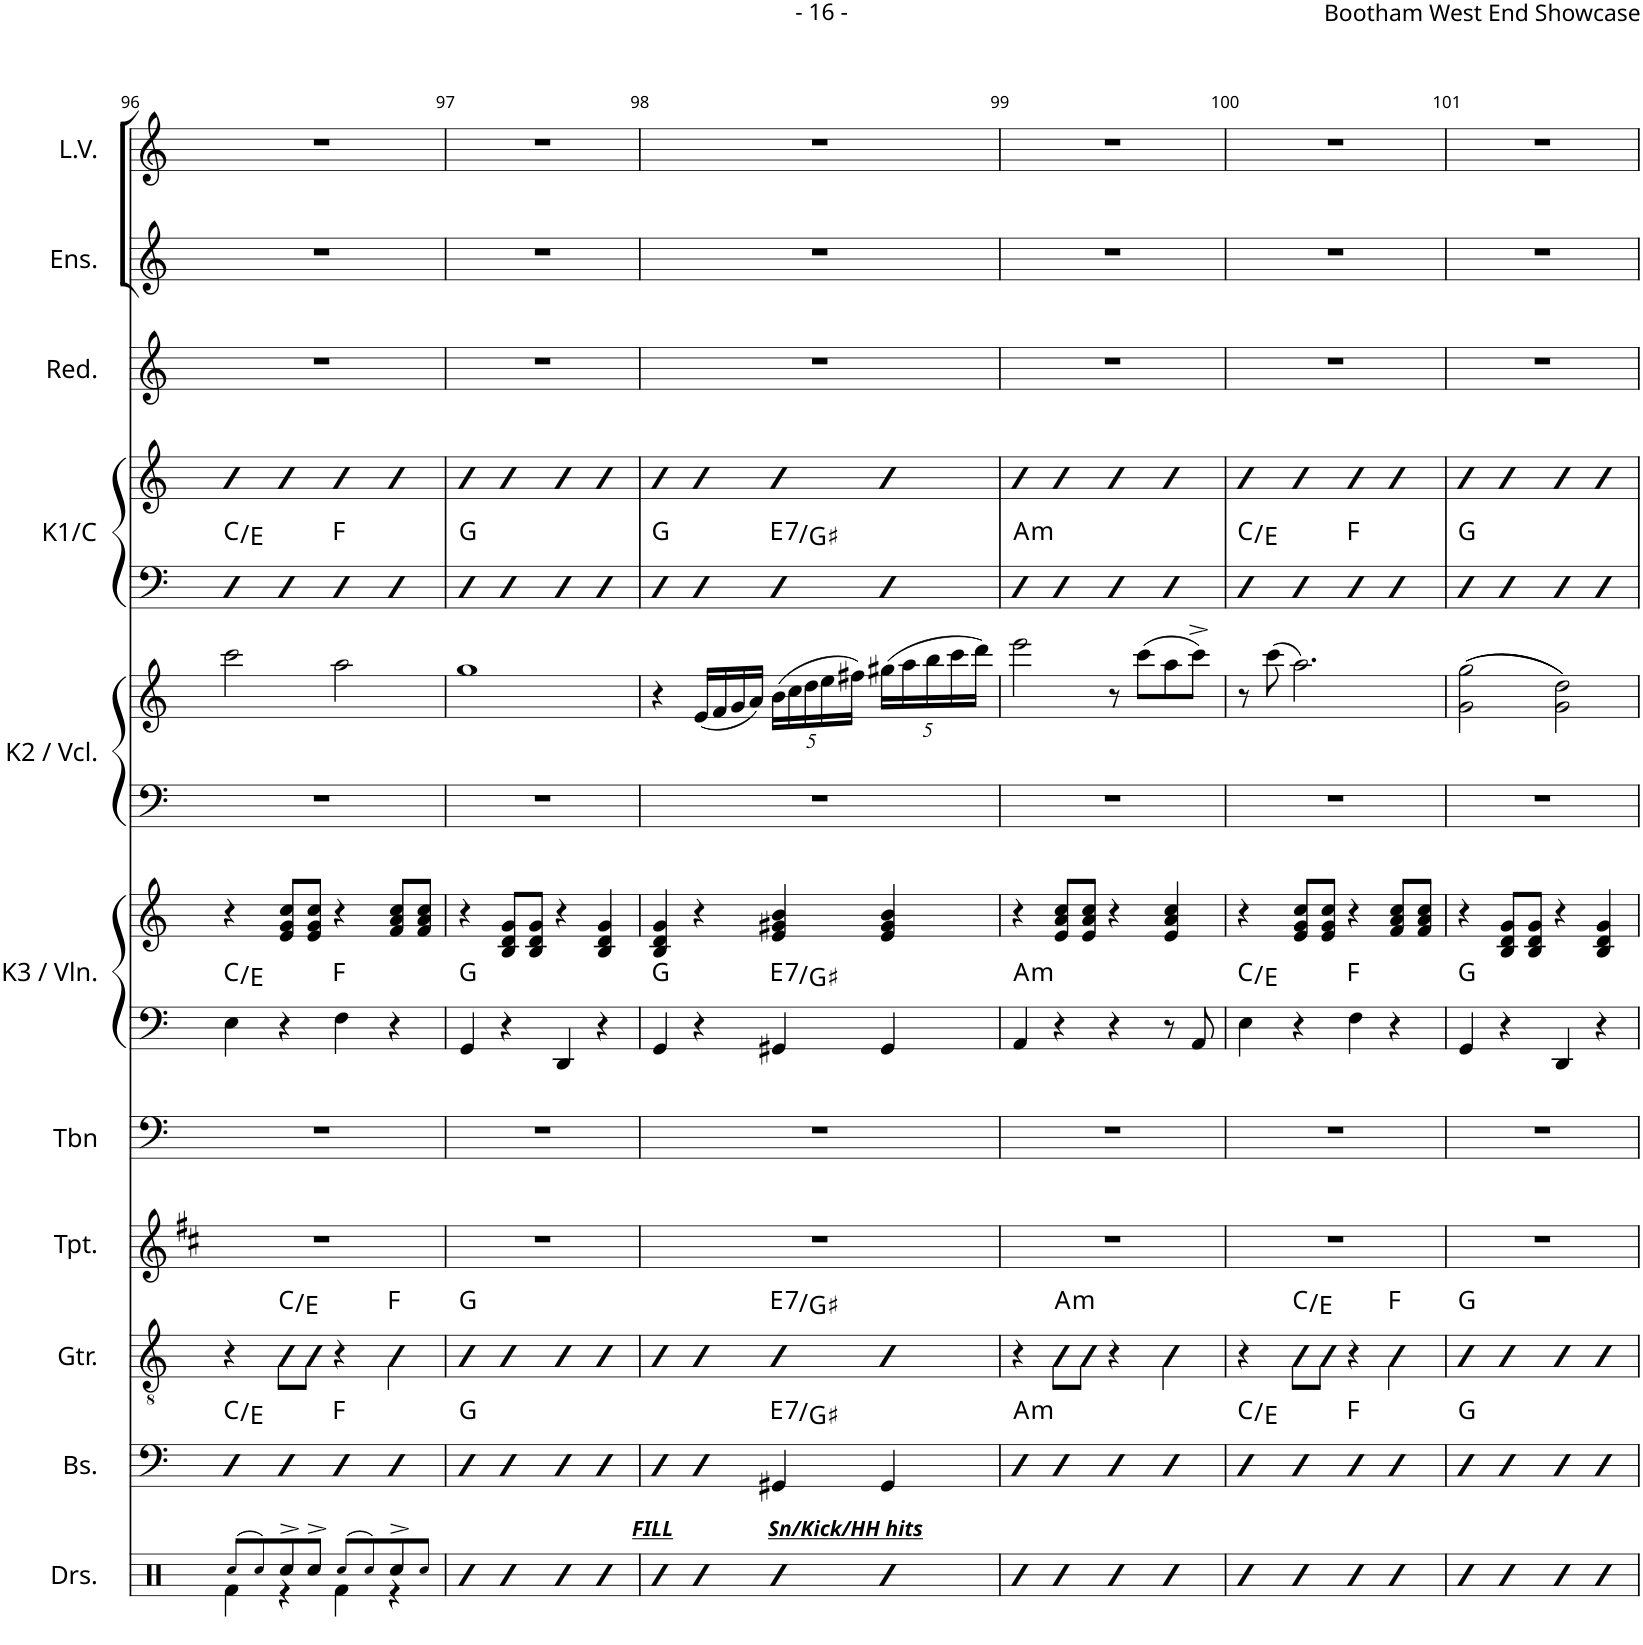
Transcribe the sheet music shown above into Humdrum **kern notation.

**kern	**kern	**harte	**kern	**harte	**kern	**kern	**kern	**kern	**harte	**kern	**kern	**kern	**kern	**harte	**kern	**kern	**kern
*part11	*part10	*part10	*part9	*part9	*part8	*part7	*part6	*part6	*part6	*part5	*part5	*part4	*part4	*part4	*part3	*part2	*part1
*staff14	*staff13	*	*staff12	*	*staff11	*staff10	*staff9	*staff8	*	*staff7	*staff6	*staff5	*staff4	*	*staff3	*staff2	*staff1
*I"Drums	*I"Bass	*	*I"Guitar	*	*I"Trumpet	*I"Trombone	*I"Keyboard 3 / Violin	*	*	*I"Keyboard 2 / Cello	*	*I"Keys 1 / Cond.	*	*	*I"Reduction	*I"Ensemble	*I"Lead Vocal
*I'Drs.	*I'Bs.	*	*I'Gtr.	*	*I'Tpt.	*I'Tbn	*I'K3 / Vln.	*	*	*	*	*I'K1/C	*	*	*I'Red.	*I'Ens.	*I'L.V.
!!LO:PB:g=z
*clefX	*clefF4	*	*clefGv2	*	*clefG2	*clefF4	*clefF4	*clefG2	*	*clefF4	*clefG2	*clefF4	*clefG2	*	*clefG2	*clefG2	*clefG2
*	*ITrd7c12	*	*	*	*ITrd1c2	*	*	*	*	*	*	*	*	*	*	*	*
*k[]	*k[]	*	*k[]	*	*k[f#c#]	*k[]	*k[]	*k[]	*	*k[]	*k[]	*k[]	*k[]	*	*k[]	*k[]	*k[]
*M4/4	*M4/4	*	*M4/4	*	*M4/4	*M4/4	*M4/4	*M4/4	*	*M4/4	*M4/4	*M4/4	*M4/4	*	*M4/4	*M4/4	*M4/4
=96	=96	=96	=96	=96	=96	=96	=96	=96	=96	=96	=96	=96	=96	=96	=96	=96	=96
*^	*	*	*	*	*	*	*	*	*	*	*	*	*	*	*	*	*
(8Rcc!/L	4Rf\	4D	C:maj/3	4r	.	1r	1r	4E\	4r	C:maj/3	1r	2ccc\	4D	4b	C:maj/3	1r	1r	1r
8Rcc!/)	.	.	.	.	.	.	.	.	.	.	.	.	.	.	.	.	.	.
8Rcc^/	4r	4D	.	8B\L	C:maj/3	.	.	4r	8e/ 8g/ 8cc/L	.	.	.	4D	4b	.	.	.	.
8Rcc^/J	.	.	.	8B\J	.	.	.	.	8e/ 8g/ 8cc/J	.	.	.	.	.	.	.	.	.
(8Rcc!/L	4Rf\	4D	F:maj	4r	.	.	.	4F\	4r	F:maj	.	2aa\	4D	4b	F:maj	.	.	.
8Rcc!/)	.	.	.	.	.	.	.	.	.	.	.	.	.	.	.	.	.	.
8Rcc^/	4r	4D	.	4B\	F:maj	.	.	4r	8f/ 8a/ 8cc/L	.	.	.	4D	4b	.	.	.	.
8Rcc!/J	.	.	.	.	.	.	.	.	8f/ 8a/ 8cc/J	.	.	.	.	.	.	.	.	.
*v	*v	*	*	*	*	*	*	*	*	*	*	*	*	*	*	*	*	*
=97	=97	=97	=97	=97	=97	=97	=97	=97	=97	=97	=97	=97	=97	=97	=97	=97	=97
4R	4D	G:maj	4B	G:maj	1r	1r	4GG/	4r	G:maj	1r	1gg	4D	4b	G:maj	1r	1r	1r
4R	4D	.	4B	.	.	.	4r	8B/ 8d/ 8g/L	.	.	.	4D	4b	.	.	.	.
.	.	.	.	.	.	.	.	8B/ 8d/ 8g/J	.	.	.	.	.	.	.	.	.
4R	4D	.	4B	.	.	.	4DD/	4r	.	.	.	4D	4b	.	.	.	.
4R	4D	.	4B	.	.	.	4r	4B/ 4d/ 4g/	.	.	.	4D	4b	.	.	.	.
=98	=98	=98	=98	=98	=98	=98	=98	=98	=98	=98	=98	=98	=98	=98	=98	=98	=98
!LO:TX:a:Bi:t=FILL	!	!	!	!	!	!	!	!	!	!	!	!	!	!	!	!	!
4R	4D	.	4B	.	1r	1r	4GG/	4B/ 4d/ 4g/	G:maj	1r	4r	4D	4b	G:maj	1r	1r	1r
4R	4D	.	4B	.	.	.	4r	4r	.	.	(16e/LL	4D	4b	.	.	.	.
.	.	.	.	.	.	.	.	.	.	.	16f/	.	.	.	.	.	.
.	.	.	.	.	.	.	.	.	.	.	16g/	.	.	.	.	.	.
.	.	.	.	.	.	.	.	.	.	.	16a/JJ)	.	.	.	.	.	.
*	*	*	*	*	*	*	*	*	*	*	*Xbrackettup	*	*	*	*	*	*
!LO:TX:a:Bi:t=Sn/Kick/HH hits	!	!	!	!	!	!	!	!	!	!	!	!	!	!	!	!	!
!	!	!LO:H:kt=7	!	!LO:H:kt=7	!	!	!	!	!LO:H:kt=7	!	!	!	!	!LO:H:kt=7	!	!	!
4R	4GG#X/	E:7/3	4B	E:7/3	.	.	4GG#X/	4e/ 4g#X/ 4b/	E:7/3	.	(20b\LL	4D	4b	E:7/3	.	.	.
.	.	.	.	.	.	.	.	.	.	.	20cc\	.	.	.	.	.	.
.	.	.	.	.	.	.	.	.	.	.	20dd\	.	.	.	.	.	.
.	.	.	.	.	.	.	.	.	.	.	20ee\	.	.	.	.	.	.
.	.	.	.	.	.	.	.	.	.	.	20ff#X\JJ)	.	.	.	.	.	.
4R	4GG#/	.	4B	.	.	.	4GG#/	4e/ 4g#/ 4b/	.	.	(20gg#X\LL	4D	4b	.	.	.	.
.	.	.	.	.	.	.	.	.	.	.	20aa\	.	.	.	.	.	.
.	.	.	.	.	.	.	.	.	.	.	20bb\	.	.	.	.	.	.
.	.	.	.	.	.	.	.	.	.	.	20ccc\	.	.	.	.	.	.
.	.	.	.	.	.	.	.	.	.	.	20ddd\JJ)	.	.	.	.	.	.
=99	=99	=99	=99	=99	=99	=99	=99	=99	=99	=99	=99	=99	=99	=99	=99	=99	=99
!	!	!LO:H:kt=m	!	!	!	!	!	!	!LO:H:kt=m	!	!	!	!	!LO:H:kt=m	!	!	!
4R	4D	A:min	4r	.	1r	1r	4AA/	4r	A:min	1r	2eee\	4D	4b	A:min	1r	1r	1r
!	!	!	!	!LO:H:kt=m	!	!	!	!	!	!	!	!	!	!	!	!	!
4R	4D	.	8B\L	A:min	.	.	4r	8e/ 8a/ 8cc/L	.	.	.	4D	4b	.	.	.	.
.	.	.	8B\J	.	.	.	.	8e/ 8a/ 8cc/J	.	.	.	.	.	.	.	.	.
4R	4D	.	4r	.	.	.	4r	4r	.	.	8r	4D	4b	.	.	.	.
.	.	.	.	.	.	.	.	.	.	.	(8ccc\L	.	.	.	.	.	.
4R	4D	.	4B\	.	.	.	8r	4e/ 4a/ 4cc/	.	.	8aa\	4D	4b	.	.	.	.
.	.	.	.	.	.	.	8AA/	.	.	.	8ccc^\J)	.	.	.	.	.	.
=100	=100	=100	=100	=100	=100	=100	=100	=100	=100	=100	=100	=100	=100	=100	=100	=100	=100
4R	4D	C:maj/3	4r	.	1r	1r	4E\	4r	C:maj/3	1r	8r	4D	4b	C:maj/3	1r	1r	1r
.	.	.	.	.	.	.	.	.	.	.	(8ccc\	.	.	.	.	.	.
4R	4D	.	8B\L	C:maj/3	.	.	4r	8e/ 8g/ 8cc/L	.	.	2.aa\)	4D	4b	.	.	.	.
.	.	.	8B\J	.	.	.	.	8e/ 8g/ 8cc/J	.	.	.	.	.	.	.	.	.
4R	4D	F:maj	4r	.	.	.	4F\	4r	F:maj	.	.	4D	4b	F:maj	.	.	.
4R	4D	.	4B\	F:maj	.	.	4r	8f/ 8a/ 8cc/L	.	.	.	4D	4b	.	.	.	.
.	.	.	.	.	.	.	.	8f/ 8a/ 8cc/J	.	.	.	.	.	.	.	.	.
=101	=101	=101	=101	=101	=101	=101	=101	=101	=101	=101	=101	=101	=101	=101	=101	=101	=101
4R	4D	G:maj	4B	G:maj	1r	1r	4GG/	4r	G:maj	1r	((2g\ 2gg\	4D	4b	G:maj	1r	1r	1r
4R	4D	.	4B	.	.	.	4r	8B/ 8d/ 8g/L	.	.	.	4D	4b	.	.	.	.
.	.	.	.	.	.	.	.	8B/ 8d/ 8g/J	.	.	.	.	.	.	.	.	.
4R	4D	.	4B	.	.	.	4DD/	4r	.	.	2g\ 2dd\))	4D	4b	.	.	.	.
4R	4D	.	4B	.	.	.	4r	4B/ 4d/ 4g/	.	.	.	4D	4b	.	.	.	.
=	=	=	=	=	=	=	=	=	=	=	=	=	=	=	=	=	=
*-	*-	*-	*-	*-	*-	*-	*-	*-	*-	*-	*-	*-	*-	*-	*-	*-	*-
